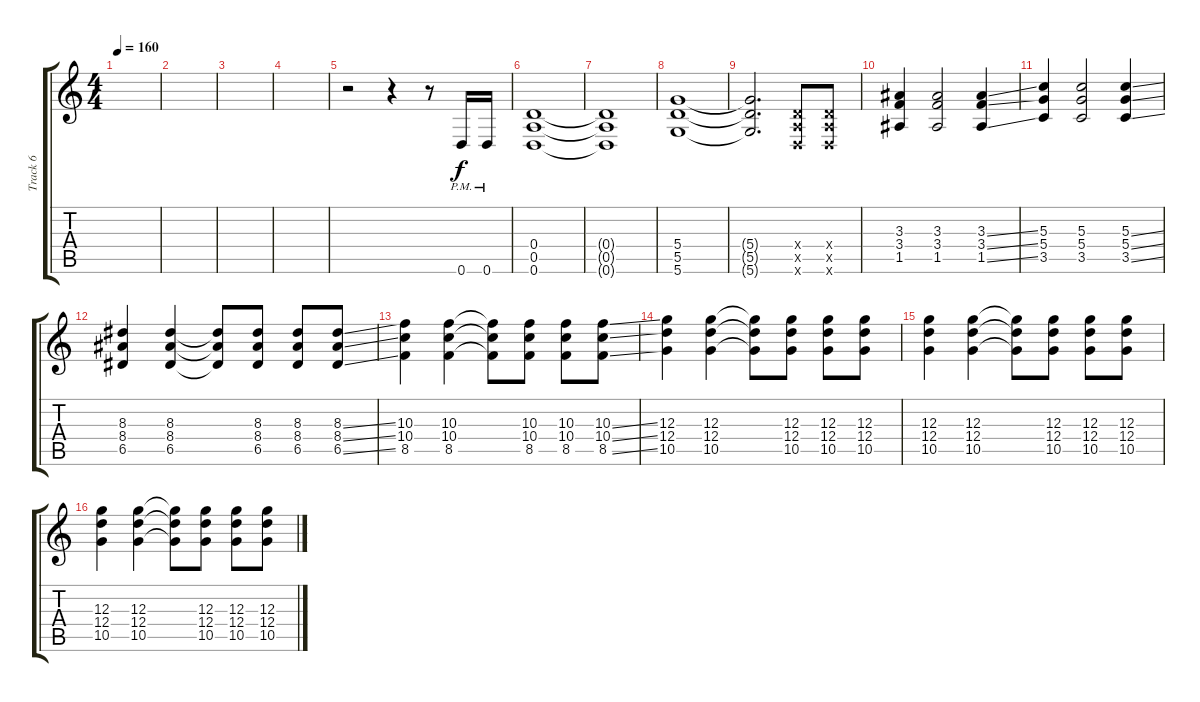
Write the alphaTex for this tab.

\track ("Track 6" "Track 6") {instrument distortionguitar}
\staff {score tabs}
\tuning (E4 B3 G3 D3 A2 D2) {hide}
\ts (4 4)
\tempo 160
\clef g2
\ks c
|
|
|
|
r.2 r.4 r.8 0.6{pm}.16 0.6{pm}.16 |
(0.4 0.5 0.6).1 |
(0.4{t} 0.5{t} 0.6{t}).1 |
(5.4 5.5 5.6).1 |
(5.4{t} 5.5{t} 5.6{t}).2{d} (0.4{x} 0.5{x} 0.6{x}).8 (0.4{x} 0.5{x} 0.6{x}).8 |
(3.3 3.4 1.5).4 (3.3 3.4 1.5).2 (3.3{ss} 3.4{ss} 1.5{ss}).4 |
(5.3 5.4 3.5).4 (5.3 5.4 3.5).2 (5.3{ss} 5.4{ss} 3.5{ss}).4 |
(8.3 8.4 6.5).4 (8.3 8.4 6.5).4 (8.3{t} 8.4{t} 6.5{t}).8 (8.3 8.4 6.5).8 (8.3 8.4 6.5).8 (8.3{ss} 8.4{ss} 6.5{ss}).8 |
(10.3 10.4 8.5).4 (10.3 10.4 8.5).4 (10.3{t} 10.4{t} 8.5{t}).8 (10.3 10.4 8.5).8 (10.3 10.4 8.5).8 (10.3{ss} 10.4{ss} 8.5{ss}).8 |
(12.3 12.4 10.5).4 (12.3 12.4 10.5).4 (12.3{t} 12.4{t} 10.5{t}).8 (12.3 12.4 10.5).8 (12.3 12.4 10.5).8 (12.3 12.4 10.5).8 |
(12.3 12.4 10.5).4 (12.3 12.4 10.5).4 (12.3{t} 12.4{t} 10.5{t}).8 (12.3 12.4 10.5).8 (12.3 12.4 10.5).8 (12.3 12.4 10.5).8 |
(12.3 12.4 10.5).4 (12.3 12.4 10.5).4 (12.3{t} 12.4{t} 10.5{t}).8 (12.3 12.4 10.5).8 (12.3 12.4 10.5).8 (12.3 12.4 10.5).8
